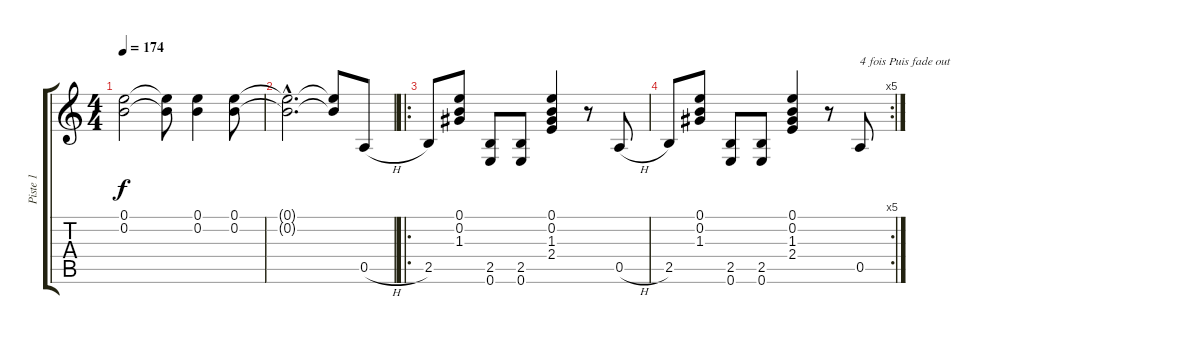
\track ("Piste 1" "Piste 1") {instrument electricguitarclean}
\staff {score tabs}
\tuning (E4 B3 G3 D3 A2 E2) {hide}
\ts (4 4)
\tempo 174
\clef g2
\ks c
(0.1 0.2).2{dy f} (0.1{t} 0.2{t}).8 (0.1 0.2).4 (0.1 0.2).8 |
(0.1{hac t} 0.2{hac t}).2{d} (0.1{t} 0.2{t}).8 0.5{h}.8 |
\ro
2.5.8 (0.1 0.2 1.3).8 (2.5 0.6).8 (2.5 0.6).8 (0.1 0.2 1.3 2.4).4 r.8 0.5{h}.8 |
\rc 5
2.5.8 (0.1 0.2 1.3).8 (2.5 0.6).8 (2.5 0.6).8 (0.1 0.2 1.3 2.4).4 r.8 0.5.8{txt "4 fois Puis fade out"}
